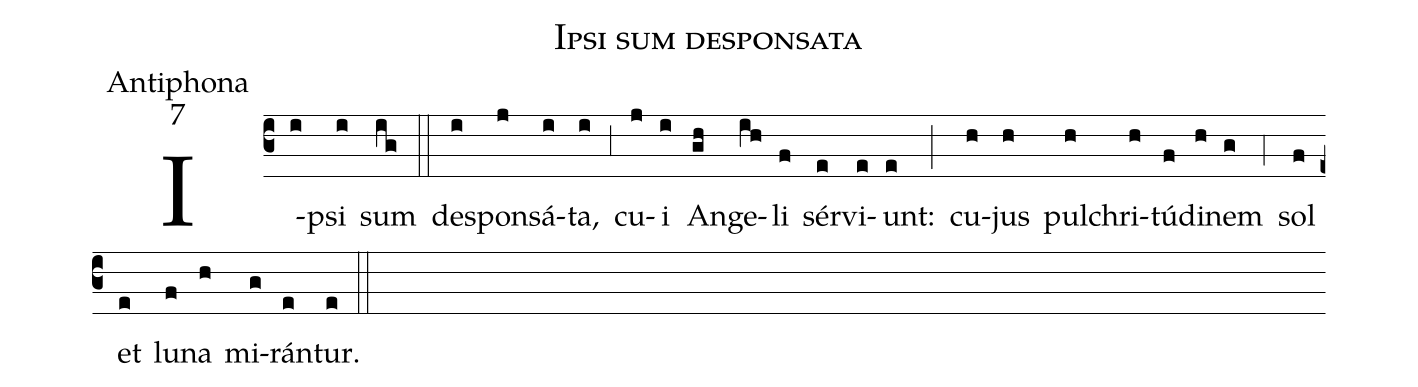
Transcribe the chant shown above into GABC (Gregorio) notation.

name:Ipsi sum desponsata;
office-part:Antiphona;
mode:7;
%%
(c3) I(i)psi(i) sum(ig) (::) de(i)spon(j)sá(i)ta,(i) (;3) cu(j)i(i) An(gh)ge(ih)li(f) sér(e)vi(e)unt:(e) (;) cu(h)jus(h) pul(h)chri(h)tú(f)di(h)nem(g) (;4) sol(f) et(e) lu(f)na(h) mi(g)rán(e)tur.(e) (::)
